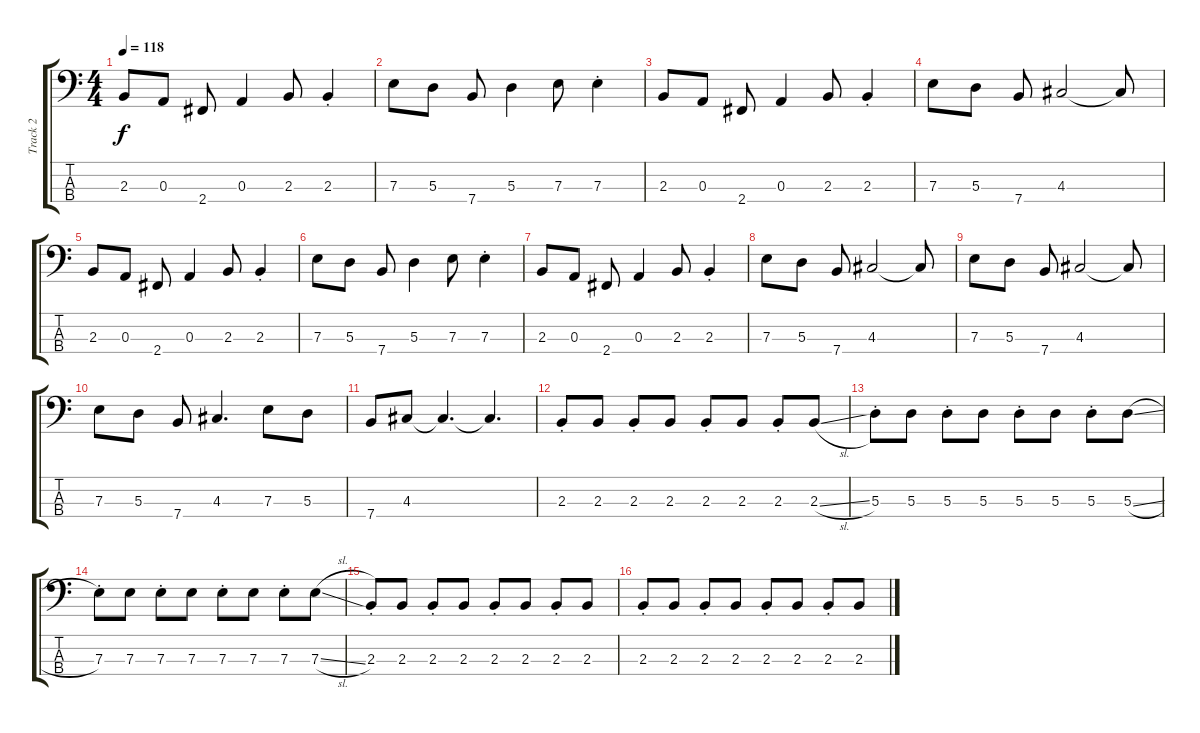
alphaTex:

\track ("Track 2" "Track 2") {instrument fretlessbass}
\staff {score tabs}
\tuning (G2 D2 A1 E1) {hide}
\ts (4 4)
\tempo 118
\clef f4
\ks c
2.3.8{dy f} 0.3.8 2.4.8 0.3.4 2.3.8 2.3{st}.4 |
7.3.8 5.3.8 7.4.8 5.3.4 7.3.8 7.3{st}.4 |
2.3.8 0.3.8 2.4.8 0.3.4 2.3.8 2.3{st}.4 |
7.3.8 5.3.8 7.4.8 4.3.2 4.3{t}.8 |
2.3.8 0.3.8 2.4.8 0.3.4 2.3.8 2.3{st}.4 |
7.3.8 5.3.8 7.4.8 5.3.4 7.3.8 7.3{st}.4 |
2.3.8 0.3.8 2.4.8 0.3.4 2.3.8 2.3{st}.4 |
7.3.8 5.3.8 7.4.8 4.3.2 4.3{t}.8 |
7.3.8 5.3.8 7.4.8 4.3.2 4.3{t}.8 |
7.3.8 5.3.8 7.4.8 4.3.4{d} 7.3.8 5.3.8 |
7.4.8 4.3.8 4.3{t}.4{d} 4.3{t}.4{d} |
2.3{st}.8 2.3.8 2.3{st}.8 2.3.8 2.3{st}.8 2.3.8 2.3{st}.8 2.3{sl}.8 |
5.3{st}.8 5.3.8 5.3{st}.8 5.3.8 5.3{st}.8 5.3.8 5.3{st}.8 5.3{sl}.8 |
7.3{st}.8 7.3.8 7.3{st}.8 7.3.8 7.3{st}.8 7.3.8 7.3{st}.8 7.3{sl}.8 |
2.3{st}.8 2.3.8 2.3{st}.8 2.3.8 2.3{st}.8 2.3.8 2.3{st}.8 2.3.8 |
2.3{st}.8 2.3.8 2.3{st}.8 2.3.8 2.3{st}.8 2.3.8 2.3{st}.8 2.3{sl}.8
